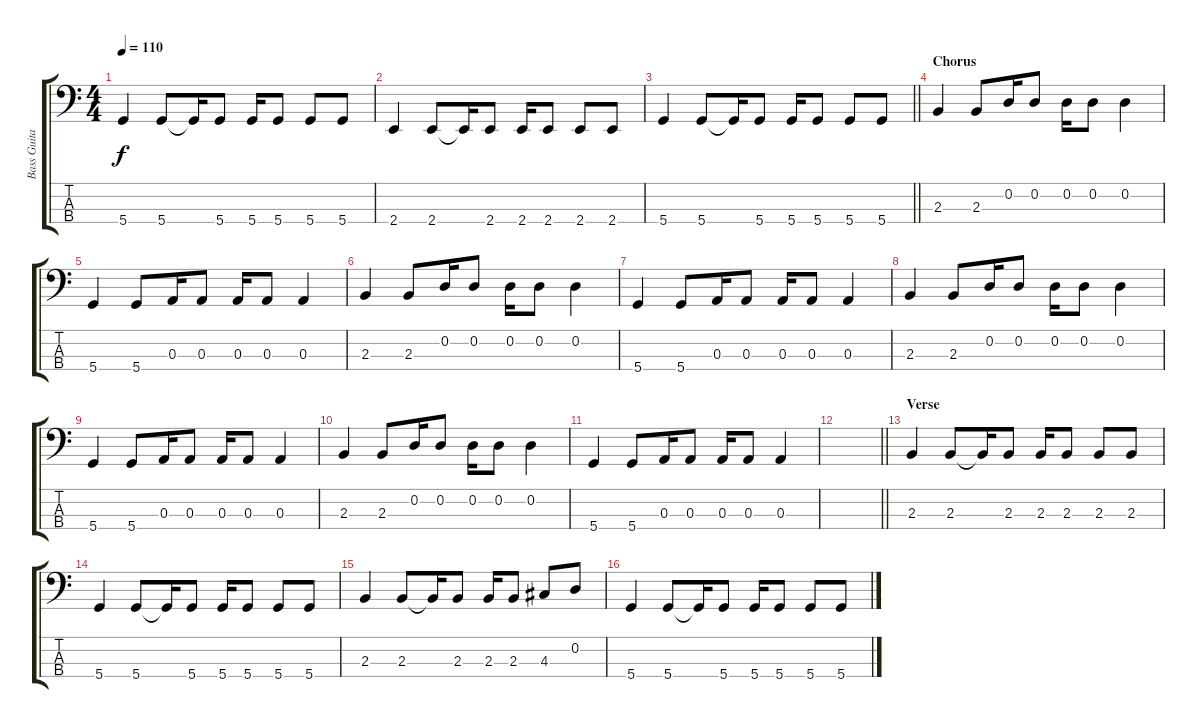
\track ("Bass Guitar - Pheonix" "Bass Guita") {instrument electricbasspick}
\staff {score tabs}
\tuning (G2 D2 A1 D1) {hide}
\ts (4 4)
\tempo 110
\clef f4
\ks c
5.4.4{dy f} 5.4.8 5.4{t}.16 5.4.8 5.4.16 5.4.8 5.4.8 5.4.8 |
2.4.4 2.4.8 2.4{t}.16 2.4.8 2.4.16 2.4.8 2.4.8 2.4.8 |
\barLineRight lightlight
5.4.4 5.4.8 5.4{t}.16 5.4.8 5.4.16 5.4.8 5.4.8 5.4.8 |
\section ("" "Chorus")
2.3.4{volume 16 instrument electricbasspick} 2.3.8 0.2.16 0.2.8 0.2.16 0.2.8 0.2.4 |
5.4.4 5.4.8 0.3.16 0.3.8 0.3.16 0.3.8 0.3.4 |
2.3.4{volume 16 instrument electricbasspick} 2.3.8 0.2.16 0.2.8 0.2.16 0.2.8 0.2.4 |
5.4.4 5.4.8 0.3.16 0.3.8 0.3.16 0.3.8 0.3.4 |
2.3.4{volume 16 instrument electricbasspick} 2.3.8 0.2.16 0.2.8 0.2.16 0.2.8 0.2.4 |
5.4.4 5.4.8 0.3.16 0.3.8 0.3.16 0.3.8 0.3.4 |
2.3.4{volume 16 instrument electricbasspick} 2.3.8 0.2.16 0.2.8 0.2.16 0.2.8 0.2.4 |
5.4.4 5.4.8 0.3.16 0.3.8 0.3.16 0.3.8 0.3.4 |
\barLineRight lightlight
|
\section ("" "Verse")
2.3.4{instrument slapbass1} 2.3.8 2.3{t}.16 2.3.8 2.3.16 2.3.8 2.3.8 2.3.8 |
5.4.4 5.4.8 5.4{t}.16 5.4.8 5.4.16 5.4.8 5.4.8 5.4.8 |
2.3.4 2.3.8 2.3{t}.16 2.3.8 2.3.16 2.3.8 4.3.8 0.2.8 |
5.4.4 5.4.8 5.4{t}.16 5.4.8 5.4.16 5.4.8 5.4.8 5.4.8
